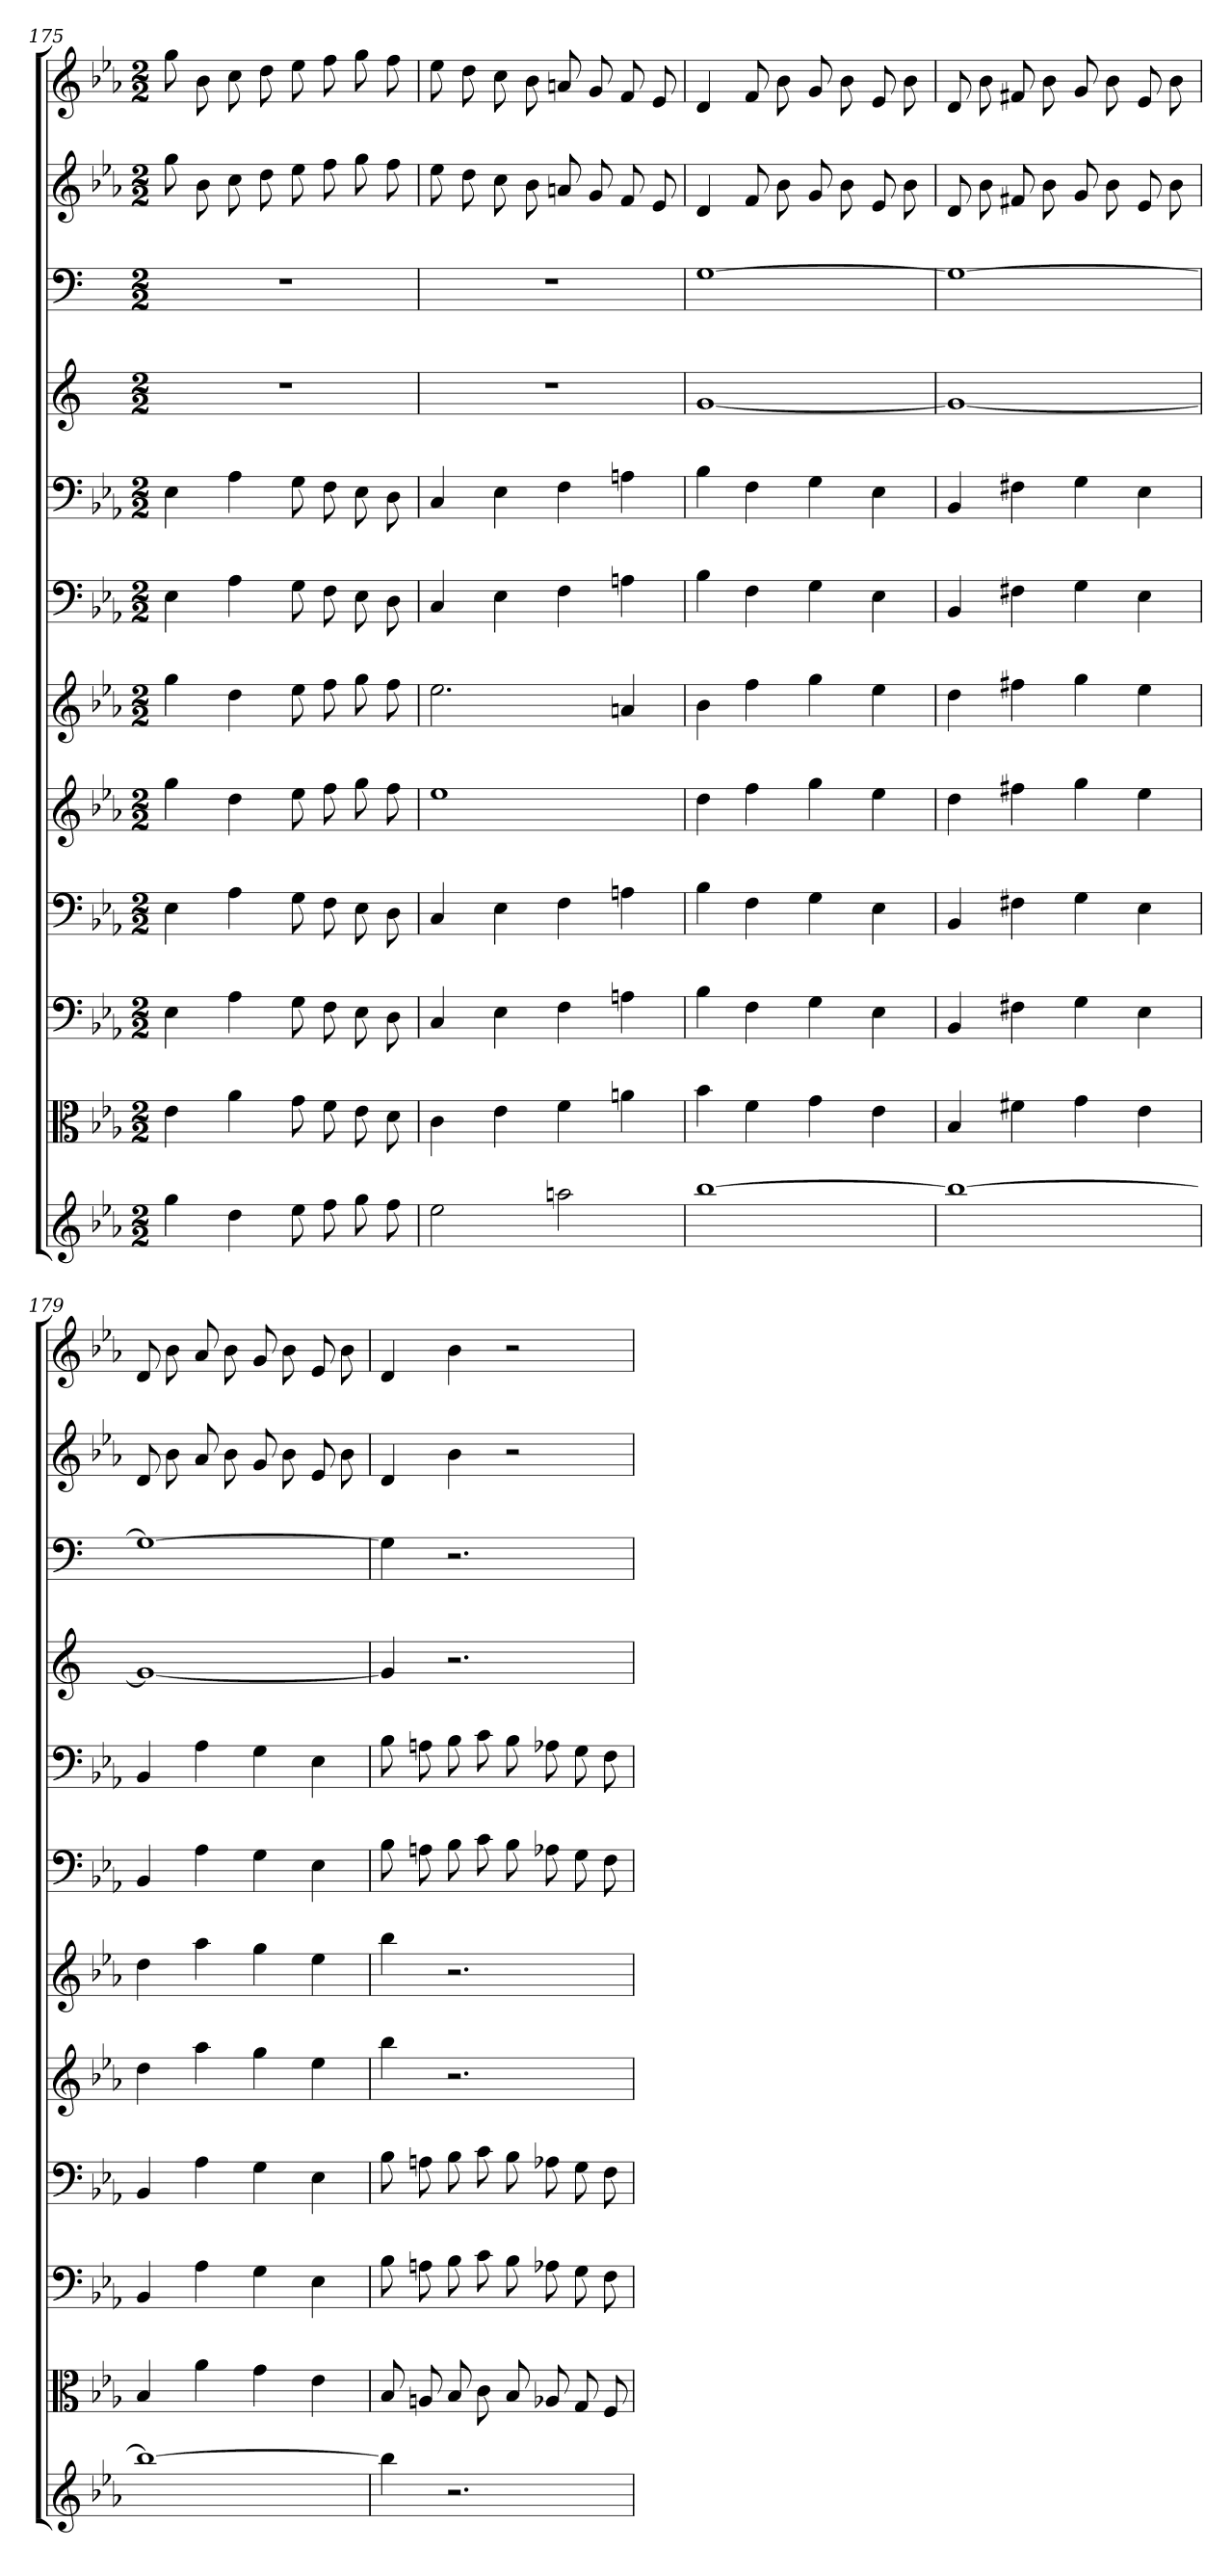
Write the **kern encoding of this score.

**kern	**kern	**kern	**kern	**kern	**kern	**kern	**kern	**kern	**kern	**kern	**kern
*part12	*part11	*part10	*part9	*part8	*part7	*part6	*part5	*part4	*part3	*part2	*part1
*staff12	*staff11	*staff10	*staff9	*staff8	*staff7	*staff6	*staff5	*staff4	*staff3	*staff2	*staff1
*	*clefC3	*clefF4	*clefF4	*	*	*clefF4	*clefF4	*	*	*	*
*k[b-e-a-]	*k[b-e-a-]	*k[b-e-a-]	*k[b-e-a-]	*k[b-e-a-]	*k[b-e-a-]	*k[b-e-a-]	*k[b-e-a-]	*k[]	*k[]	*k[b-e-a-]	*k[b-e-a-]
*E-:	*E-:	*E-:	*E-:	*E-:	*E-:	*E-:	*E-:	*	*	*E-:	*E-:
*M2/2	*M2/2	*M2/2	*M2/2	*M2/2	*M2/2	*M2/2	*M2/2	*M2/2	*M2/2	*M2/2	*M2/2
=175	=175	=175	=175	=175	=175	=175	=175	=175	=175	=175	=175
4gg	4e-	4E-	4E-	4gg	4gg	4E-	4E-	1r	1r	8gg	8gg
.	.	.	.	.	.	.	.	.	.	8b-	8b-
4dd	4a-	4A-	4A-	4dd	4dd	4A-	4A-	.	.	8cc	8cc
.	.	.	.	.	.	.	.	.	.	8dd	8dd
8ee-	8g	8G	8G	8ee-	8ee-	8G	8G	.	.	8ee-	8ee-
8ff	8f	8F	8F	8ff	8ff	8F	8F	.	.	8ff	8ff
8gg	8e-	8E-	8E-	8gg	8gg	8E-	8E-	.	.	8gg	8gg
8ff	8d	8D	8D	8ff	8ff	8D	8D	.	.	8ff	8ff
=176	=176	=176	=176	=176	=176	=176	=176	=176	=176	=176	=176
2ee-	4c	4C	4C	1ee-	2.ee-	4C	4C	1r	1r	8ee-	8ee-
.	.	.	.	.	.	.	.	.	.	8dd	8dd
.	4e-	4E-	4E-	.	.	4E-	4E-	.	.	8cc	8cc
.	.	.	.	.	.	.	.	.	.	8b-	8b-
2aan	4f	4F	4F	.	.	4F	4F	.	.	8an	8an
.	.	.	.	.	.	.	.	.	.	8g	8g
.	4an	4An	4An	.	4an	4An	4An	.	.	8f	8f
.	.	.	.	.	.	.	.	.	.	8e-	8e-
=177	=177	=177	=177	=177	=177	=177	=177	=177	=177	=177	=177
[1bb-	4b-	4B-	4B-	4dd	4b-	4B-	4B-	[1g	[1G	4d	4d
.	4f	4F	4F	4ff	4ff	4F	4F	.	.	8f	8f
.	.	.	.	.	.	.	.	.	.	8b-	8b-
.	4g	4G	4G	4gg	4gg	4G	4G	.	.	8g	8g
.	.	.	.	.	.	.	.	.	.	8b-	8b-
.	4e-	4E-	4E-	4ee-	4ee-	4E-	4E-	.	.	8e-	8e-
.	.	.	.	.	.	.	.	.	.	8b-	8b-
=178	=178	=178	=178	=178	=178	=178	=178	=178	=178	=178	=178
1bb-_	4B-	4BB-	4BB-	4dd	4dd	4BB-	4BB-	1g_	1G_	8d	8d
.	.	.	.	.	.	.	.	.	.	8b-	8b-
.	4f#X	4F#X	4F#X	4ff#X	4ff#X	4F#X	4F#X	.	.	8f#X	8f#X
.	.	.	.	.	.	.	.	.	.	8b-	8b-
.	4g	4G	4G	4gg	4gg	4G	4G	.	.	8g	8g
.	.	.	.	.	.	.	.	.	.	8b-	8b-
.	4e-	4E-	4E-	4ee-	4ee-	4E-	4E-	.	.	8e-	8e-
.	.	.	.	.	.	.	.	.	.	8b-	8b-
=179	=179	=179	=179	=179	=179	=179	=179	=179	=179	=179	=179
1bb-_	4B-	4BB-	4BB-	4dd	4dd	4BB-	4BB-	1g_	1G_	8d	8d
.	.	.	.	.	.	.	.	.	.	8b-	8b-
.	4a-	4A-	4A-	4aa-	4aa-	4A-	4A-	.	.	8a-	8a-
.	.	.	.	.	.	.	.	.	.	8b-	8b-
.	4g	4G	4G	4gg	4gg	4G	4G	.	.	8g	8g
.	.	.	.	.	.	.	.	.	.	8b-	8b-
.	4e-	4E-	4E-	4ee-	4ee-	4E-	4E-	.	.	8e-	8e-
.	.	.	.	.	.	.	.	.	.	8b-	8b-
=180	=180	=180	=180	=180	=180	=180	=180	=180	=180	=180	=180
4bb-]	8B-	8B-	8B-	4bb-	4bb-	8B-	8B-	4g]	4G]	4d	4d
.	8An	8An	8An	.	.	8An	8An	.	.	.	.
2.r	8B-	8B-	8B-	2.r	2.r	8B-	8B-	2.r	2.r	4b-	4b-
.	8c	8c	8c	.	.	8c	8c	.	.	.	.
.	8B-	8B-	8B-	.	.	8B-	8B-	.	.	2r	2r
.	8A-X	8A-X	8A-X	.	.	8A-X	8A-X	.	.	.	.
.	8G	8G	8G	.	.	8G	8G	.	.	.	.
.	8F	8F	8F	.	.	8F	8F	.	.	.	.
=	=	=	=	=	=	=	=	=	=	=	=
*-	*-	*-	*-	*-	*-	*-	*-	*-	*-	*-	*-
